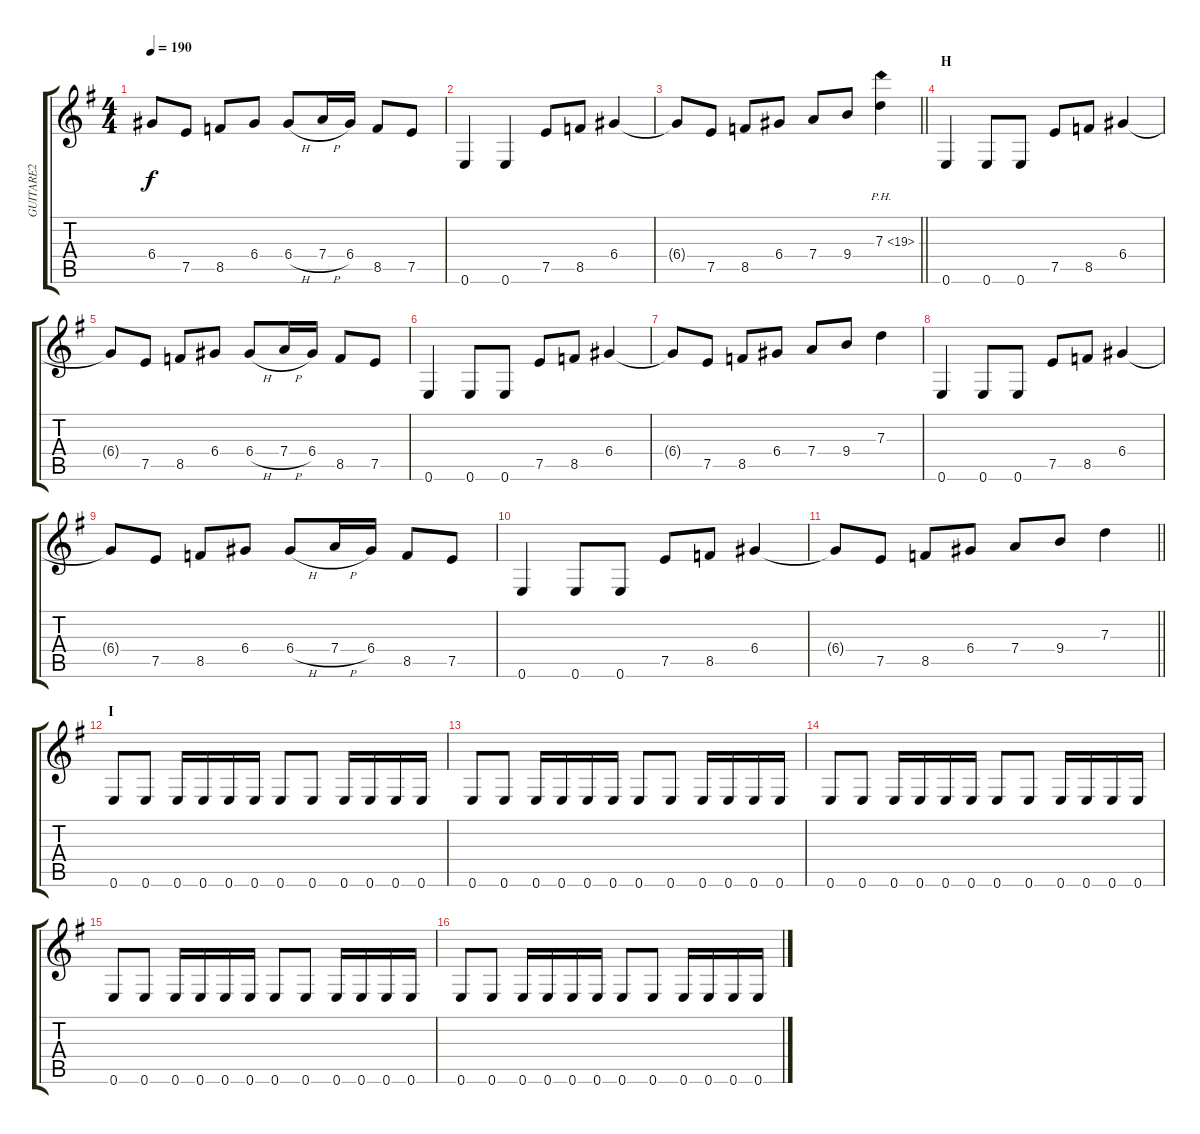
\track ("GUITARE2" "GUITARE2") {instrument distortionguitar}
\staff {score tabs}
\tuning (E4 B3 G3 D3 A2 E2) {hide}
\ts (4 4)
\tempo 190
\clef g2
\ks g
6.4{t}.8{dy f} 7.5.8 8.5.8 6.4.8 6.4{h}.8 7.4{h}.16 6.4.16 8.5.8 7.5.8 |
0.6.4 0.6.4 7.5.8 8.5.8 6.4.4 |
\barLineRight lightlight
6.4{t}.8 7.5.8 8.5.8 6.4.8 7.4.8 9.4.8 7.3{ph 12}.4 |
\section ("" "H")
0.6.4 0.6.8 0.6.8 7.5.8 8.5.8 6.4.4 |
6.4{t}.8 7.5.8 8.5.8 6.4.8 6.4{h}.8 7.4{h}.16 6.4.16 8.5.8 7.5.8 |
0.6.4 0.6.8 0.6.8 7.5.8 8.5.8 6.4.4 |
6.4{t}.8 7.5.8 8.5.8 6.4.8 7.4.8 9.4.8 7.3.4 |
0.6.4 0.6.8 0.6.8 7.5.8 8.5.8 6.4.4 |
6.4{t}.8 7.5.8 8.5.8 6.4.8 6.4{h}.8 7.4{h}.16 6.4.16 8.5.8 7.5.8 |
0.6.4 0.6.8 0.6.8 7.5.8 8.5.8 6.4.4 |
\barLineRight lightlight
6.4{t}.8 7.5.8 8.5.8 6.4.8 7.4.8 9.4.8 7.3.4 |
\section ("" "I")
0.6.8 0.6.8 0.6.16 0.6.16 0.6.16 0.6.16 0.6.8 0.6.8 0.6.16 0.6.16 0.6.16 0.6.16 |
0.6.8 0.6.8 0.6.16 0.6.16 0.6.16 0.6.16 0.6.8 0.6.8 0.6.16 0.6.16 0.6.16 0.6.16 |
0.6.8 0.6.8 0.6.16 0.6.16 0.6.16 0.6.16 0.6.8 0.6.8 0.6.16 0.6.16 0.6.16 0.6.16 |
0.6.8 0.6.8 0.6.16 0.6.16 0.6.16 0.6.16 0.6.8 0.6.8 0.6.16 0.6.16 0.6.16 0.6.16 |
0.6.8 0.6.8 0.6.16 0.6.16 0.6.16 0.6.16 0.6.8 0.6.8 0.6.16 0.6.16 0.6.16 0.6.16
